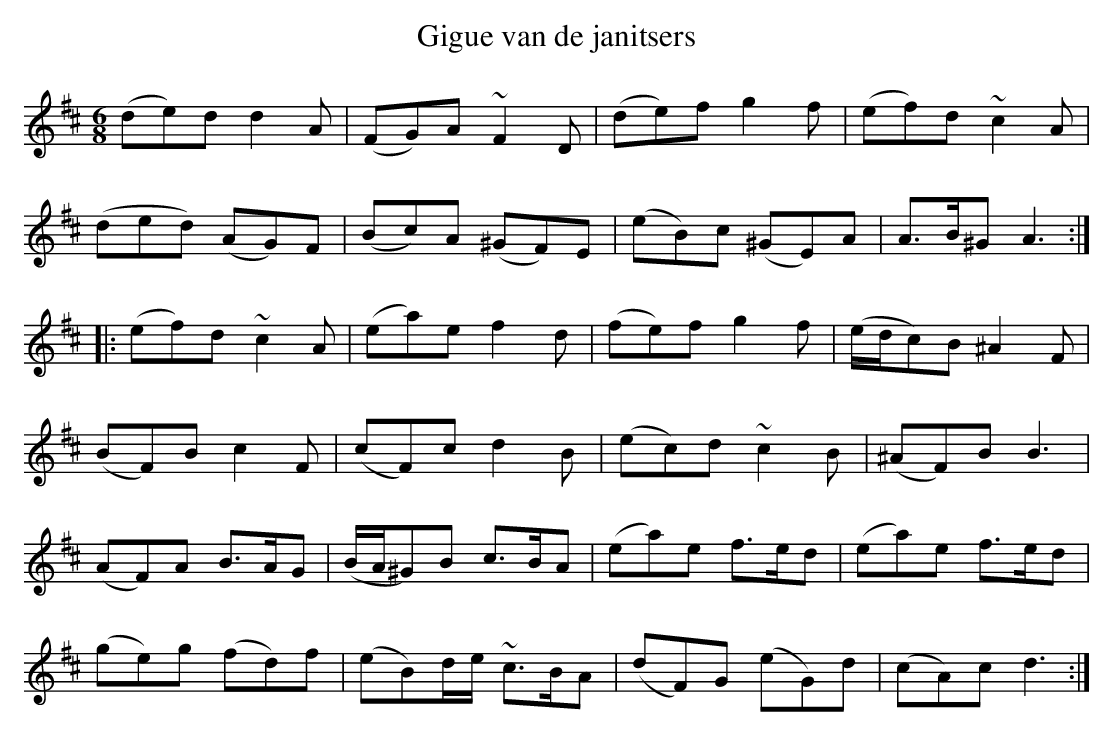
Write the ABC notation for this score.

X:1
T:Gigue van de janitsers
M:6/8
K:Dmaj
(de)dd2A|(FG)A~F2D|(de)fg2f|(ef)d~c2A|
(ded) (AG)F|(Bc)A (^GF)E|(eB)c (^GE)A|A>B^G A3:|
|:(ef)d ~c2A|(ea)e f2d|(fe)f g2f|(e/d/c)B ^A2F|
(BF)B c2F|(cF)c d2B|(ec)d ~c2B|(^AF)B B3|
(AF)A B>AG|(B/A/^G)B c>BA|(ea)e f>ed|(ea)e f>ed|
(ge)g (fd)f|(eB)d/e/ ~c>BA|(dF)G (eG)d|(cA)cd3:|
